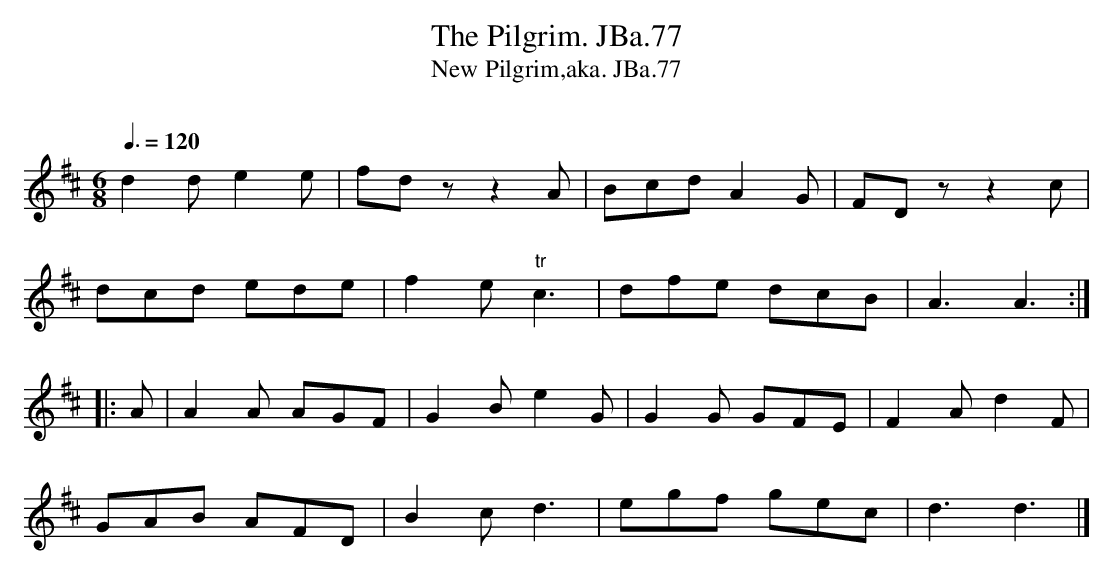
X:1
T:Pilgrim. JBa.77, The
T:New Pilgrim,aka. JBa.77
M:6/8
L:1/8
Q:3/8=120
O:
K:D major
d2d e2e|fd z z2 A|Bcd A2 G|FDzz2 c|
dcd ede|f2e "tr" c3|dfe dcB|A3 A3:|
|:A|A2 A AGF|G2 B e2G|G2G GFE|F2 A d2F|
GAB AFD|B2cd3|egf gec|d3 d3|]
